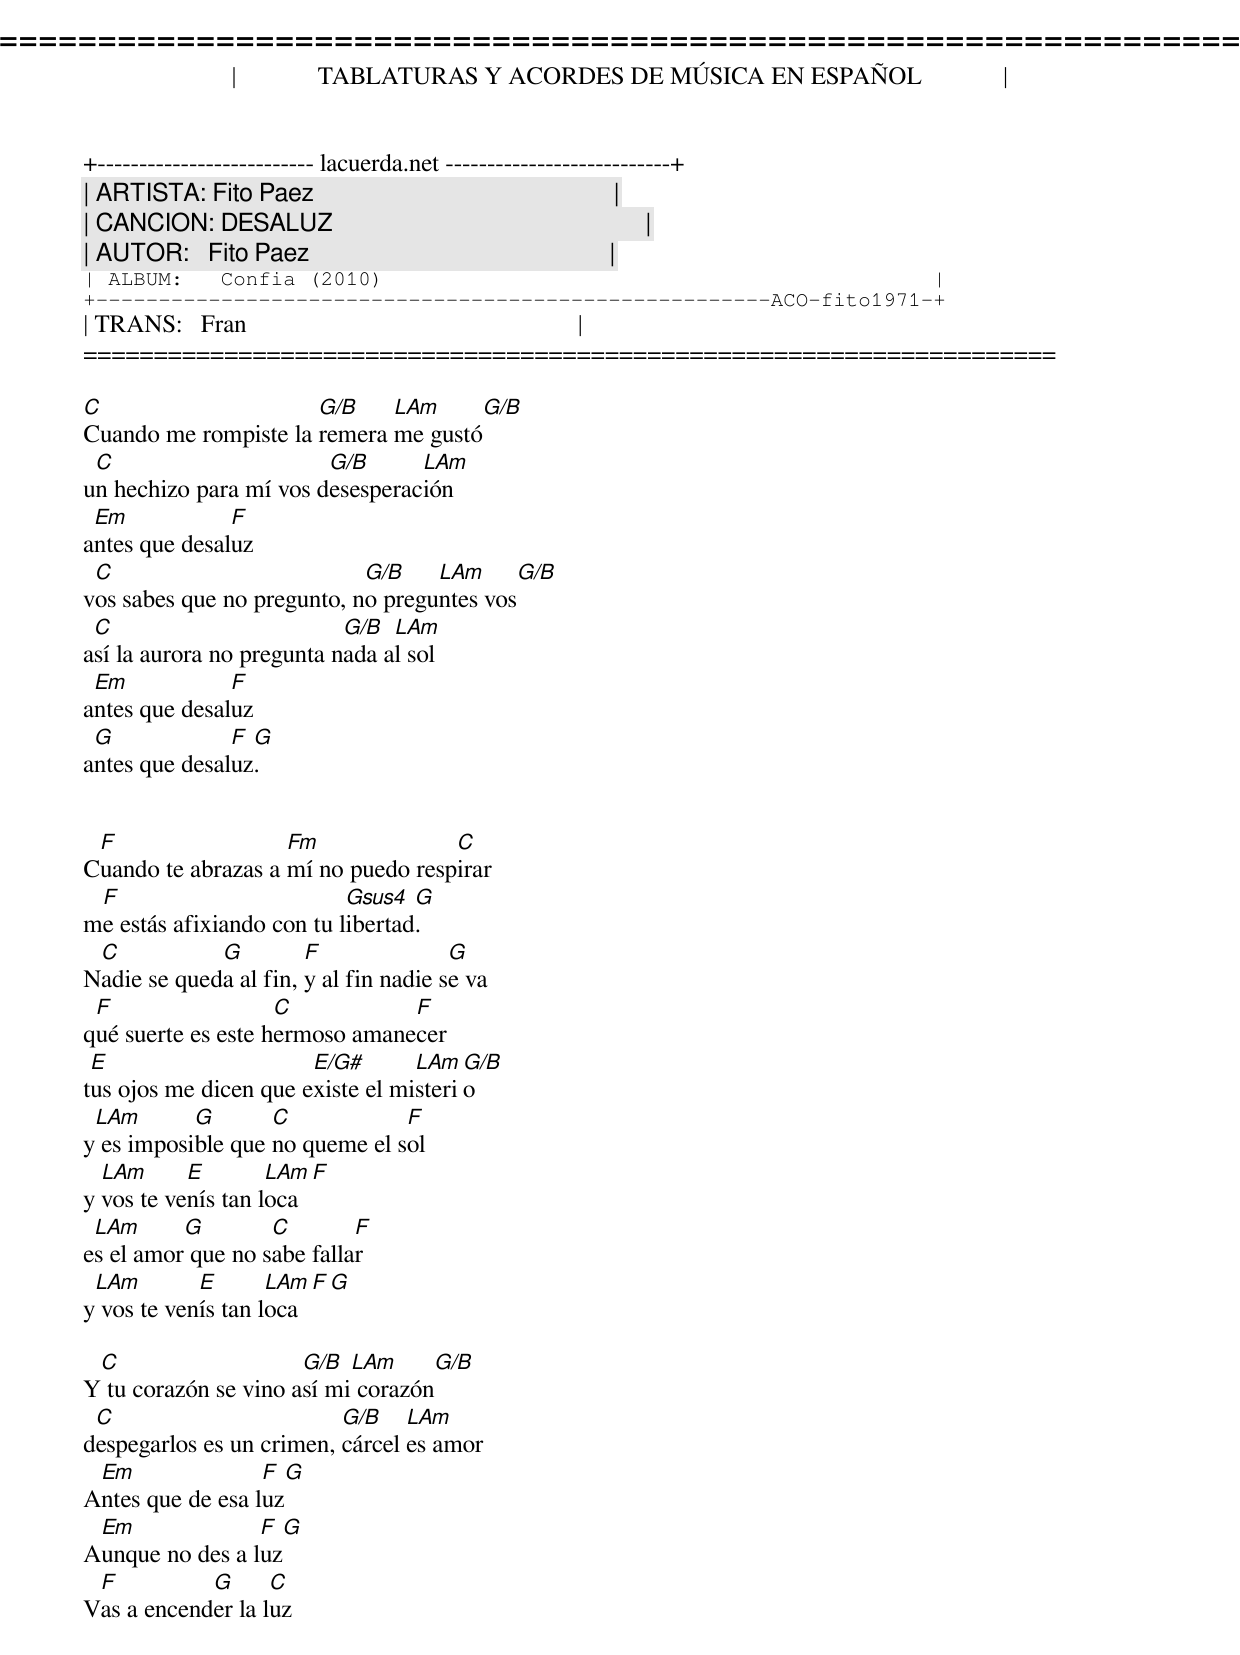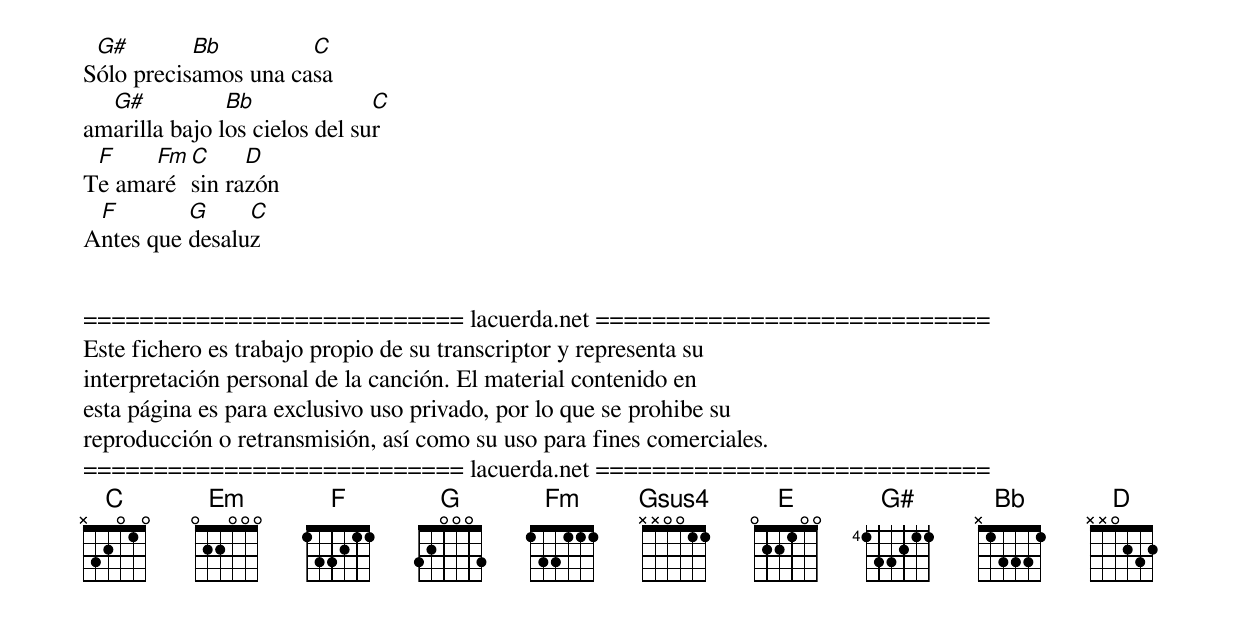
=====================================================================
|             TABLATURAS Y ACORDES DE MÚSICA EN ESPAÑOL             |
+-------------------------- lacuerda.net ---------------------------+
| ARTISTA: Fito Paez                                                |
| CANCION: DESALUZ                                                  |
| AUTOR:   Fito Paez                                                |
| ALBUM:   Confia (2010)                                            |
+------------------------------------------------------ACO-fito1971-+
| TRANS:   Fran                                                     |
=====================================================================

C                     G/B    LAm      G/B
Cuando me rompiste la remera me gustó
 C                      G/B      LAm
un hechizo para mí vos desesperación
 Em            F
antes que desaluz
 C                          G/B    LAm        G/B
vos sabes que no pregunto, no preguntes vos
 C                         G/B  LAm
así la aurora no pregunta nada al sol
 Em            F
antes que desaluz
 G             F G
antes que desaluz.


 F                  Fm              C
Cuando te abrazas a mí no puedo respirar
 F                         Gsus4  G
me estás afixiando con tu libertad.
 C           G         F               G
Nadie se queda al fin, y al fin nadie se va
 F                  C           F
qué suerte es este hermoso amanecer
 E                     E/G#       LAm  G/B
tus ojos me dicen que existe el misterio
 LAm       G       C            F
y es imposible que no queme el sol
  LAm      E        LAm  F
y vos te venís tan loca
 LAm      G        C        F
es el amor que no sabe fallar
 LAm        E       LAm   F   G
y vos te venís tan loca

 C                    G/B  LAm       G/B
Y tu corazón se vino así mi corazón
 C                        G/B    LAm
despegarlos es un crimen, cárcel es amor
 Em               F  G
Antes que de esa luz
 Em              F G
Aunque no des a luz
 F          G      C
Vas a encender la luz

 G#        Bb         C
Sólo precisamos una casa
  G#           Bb              C
amarilla bajo los cielos del sur
 F    Fm C     D
Te amaré sin razón
 F        G     C
Antes que desaluz


=========================== lacuerda.net ============================
Este fichero es trabajo propio de su transcriptor y representa su
interpretación personal de la canción. El material contenido en
esta página es para exclusivo uso privado, por lo que se prohibe su
reproducción o retransmisión, así como su uso para fines comerciales.
=========================== lacuerda.net ============================
